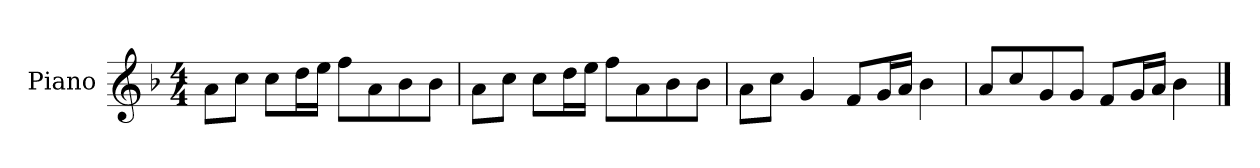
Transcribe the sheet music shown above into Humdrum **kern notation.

**kern
*part1
*staff1
*I"Piano
*I'P-no
*clefG2
*k[b-]
*M4/4
*MM90
=1
8a\L
8cc\J
8cc\L
16dd\L
16ee\JJ
8ff\L
8a\
8b-\
8b-\J
=2
8a\L
8cc\J
8cc\L
16dd\L
16ee\JJ
8ff\L
8a\
8b-\
8b-\J
=3
8a\L
8cc\J
4g/
8f/L
16g/L
16a/JJ
4b-\
=4
8a/L
8cc/
8g/
8g/J
8f/L
16g/L
16a/JJ
4b-\
==
*-
